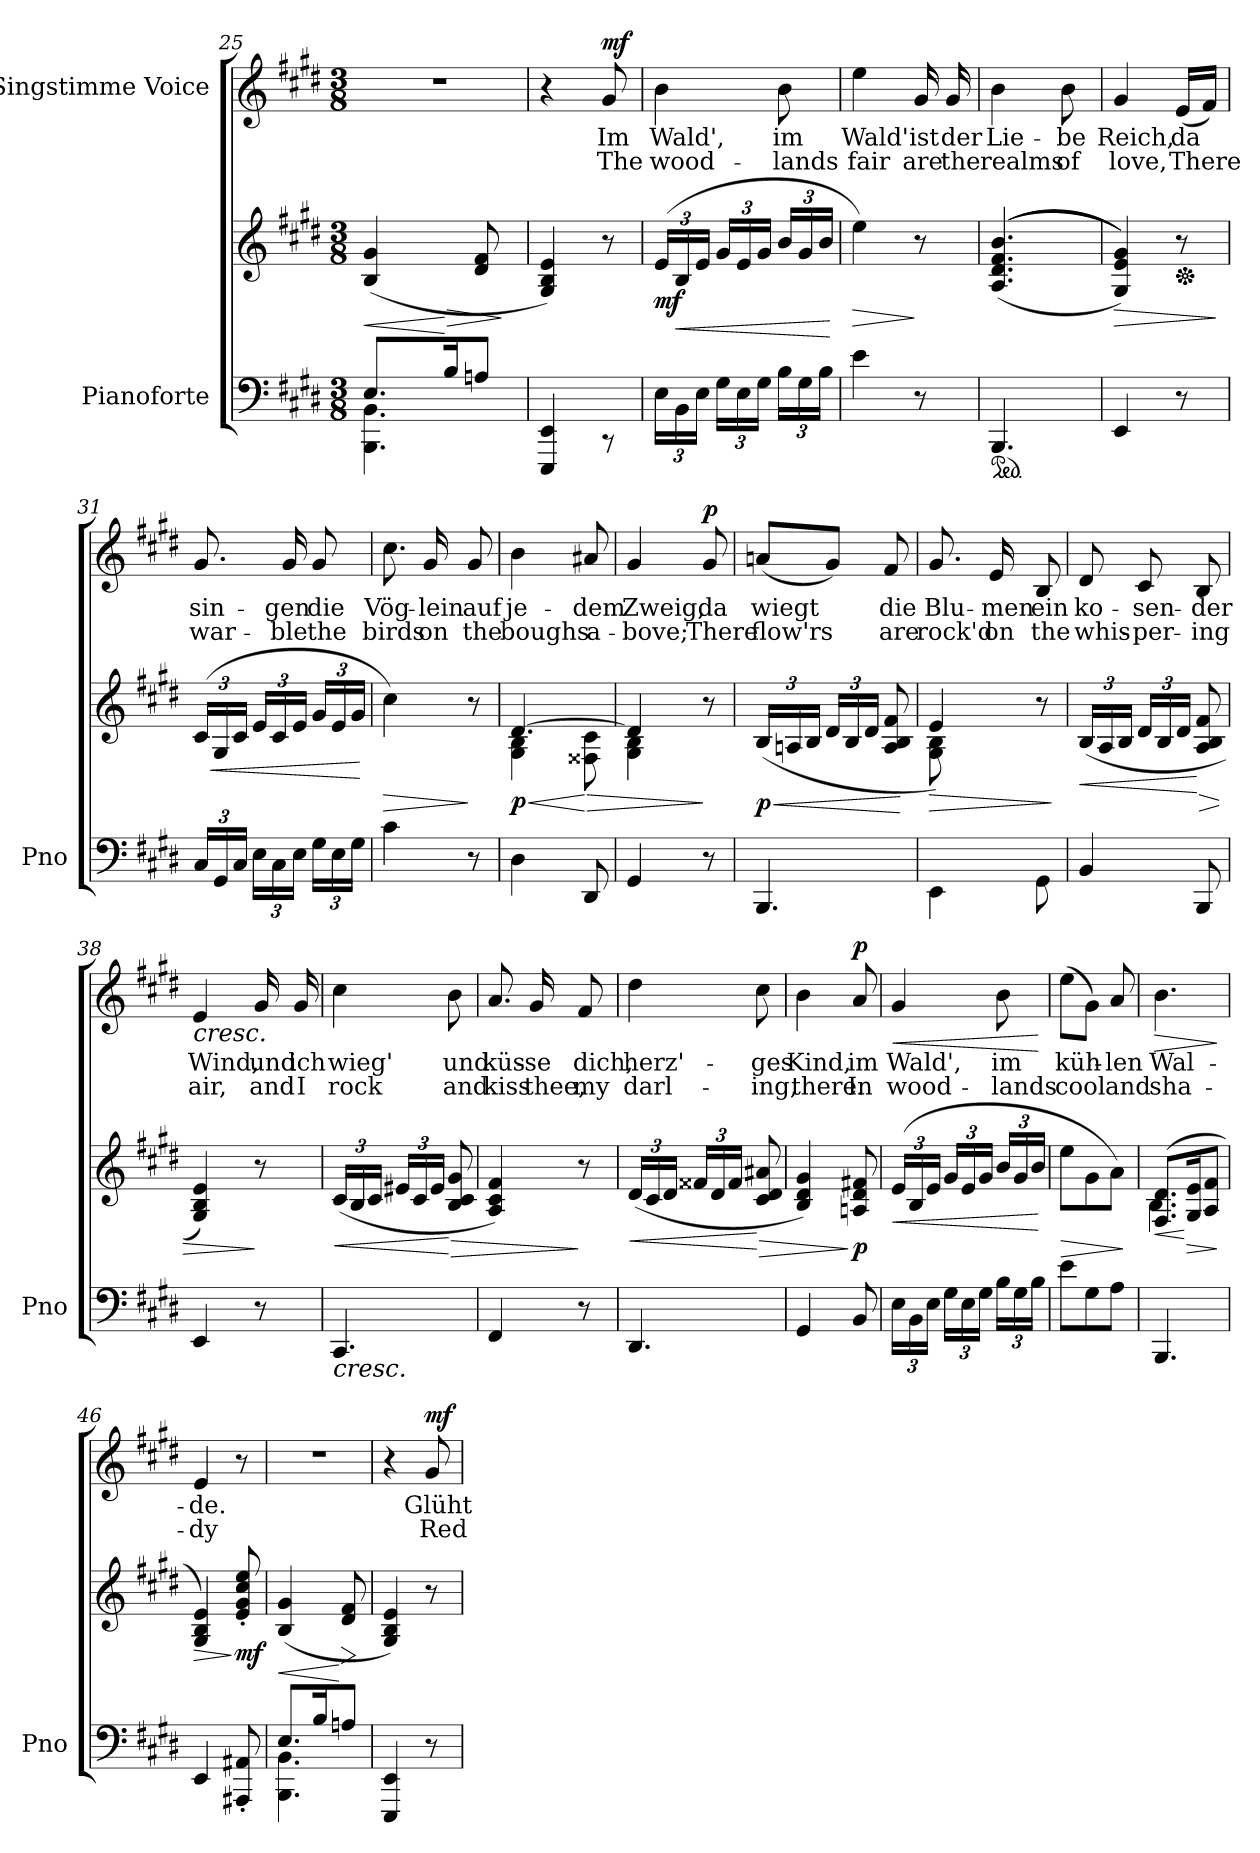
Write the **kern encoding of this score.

**kern	**kern	**dynam	**kern	**text	**text	**dynam
*part2	*part2	*part2	*part1	*part1	*part1	*part1
*staff3	*staff2	*staff2/3	*staff1	*staff1	*staff1	*staff1
*I"Pianoforte	*	*	*I"Singstimme Voice	*	*	*
*I'Pno	*	*	*	*	*	*
*clefF4	*clefG2	*	*clefG2	*	*	*
*k[f#c#g#d#]	*k[f#c#g#d#]	*	*k[f#c#g#d#]	*	*	*
*M3/8	*M3/8	*	*M3/8	*	*	*
=25	=25	=25	=25	=25	=25	=25
*^	*	*	*	*	*	*
!	!	!	!LO:HP:b	!	!	!	!
*	*	*^	*	*	*	*	*
8.E/L	4.BBB\ 4.BB\	(4B/ 4g#/	16ryy	<	4.r	.	.	.
.	.	.	16ryy	.	.	.	.	.
.	.	.	16ryy	.	.	.	.	.
!	!	!	!	!LO:HP:n=1:b	!	!	!	!
16B/K	.	.	16ryy	[ >	.	.	.	.
8An/J	.	8d#/ 8f#/	16ryy	.	.	.	.	.
.	.	.	16ryy	]	.	.	.	.
*	*	*v	*v	*	*	*	*	*
!!LO:PB:g=z
=26	=26	=26	=26	=26	=26	=26	=26
4.ryy	4EEE/ 4EE/	4G#/ 4B/ 4e/)	.	4r	.	.	.
!	!	!	!	!	!LO:LY:b	!LO:LY:b	!LO:DY:b
.	8r	8r	.	8g#/	Im	The	mf
*v	*v	*	*	*	*	*	*
=27	=27	=27	=27	=27	=27	=27
*Xbrackettup	*Xbrackettup	*	*	*	*	*
*^	*	*	*	*	*	*
!	!	!	!LO:DY:b	!	!LO:LY:b	!LO:LY:b	!
*v	*v	*	*	*	*	*	*
24E\LL	(24e/LL	mf	4b\	Wald',	wood-	.
!	!	!LO:HP:b	!	!	!	!
24BB\	24B/	<	.	.	.	.
24E\JJ	24e/JJ	.	.	.	.	.
24G#\LL	24g#/LL	.	.	.	.	.
24E\	24e/	.	.	.	.	.
24G#\JJ	24g#/JJ	.	.	.	.	.
!	!	!	!	!LO:LY:b	!LO:LY:b	!
24B\LL	24b/LL	.	8b\	im	-lands	.
24G#\	24g#/	.	.	.	.	.
24B\JJ	24b/JJ	.	.	.	.	.
.	.	[	.	.	.	.
=28	=28	=28	=28	=28	=28	=28
!	!	!LO:HP:b	!	!LO:LY:b	!LO:LY:b	!
4e\	4ee\)	>	4ee\	Wald'	fair	.
!	!	!	!	!LO:LY:b	!LO:LY:b	!
8r	8r	]	16g#/	ist	are	.
!	!	!	!	!LO:LY:b	!LO:LY:b	!
.	.	.	16g#/	der	the	.
=29	=29	=29	=29	=29	=29	=29
*ped	*	*	*	*	*	*
!	!	!	!	!LO:LY:b	!LO:LY:b	!
4.BBB/	((((4.A/ 4.d#/ 4.f#/ 4.b/	.	4b\	Lie-	realms	.
!	!	!	!	!LO:LY:b	!LO:LY:b	!
.	.	.	8b\	-be	of	.
=30	=30	=30	=30	=30	=30	=30
!	!	!LO:HP:b	!	!LO:LY:b	!LO:LY:b	!
4EE/	4G#/ 4e/ 4g#/))))	>	4g#/	Reich,	love,	.
*	*Xped	*	*	*	*	*
!	!	!	!	!LO:LY:b	!LO:LY:b	!
8r	8r	.	(16e/LL	da	There	.
.	.	.	16f#/JJ)	.	.	.
.	.	]	.	.	.	.
!!LO:PB:g=z
=31	=31	=31	=31	=31	=31	=31
!	!	!	!	!LO:LY:b	!LO:LY:b	!
24C#/LL	(24c#/LL	.	8.g#/	sin-	war-	.
!	!	!LO:HP:b	!	!	!	!
24GG#/	24G#/	<	.	.	.	.
24C#/JJ	24c#/JJ	.	.	.	.	.
24E\LL	24e/LL	.	.	.	.	.
24C#\	24c#/	.	.	.	.	.
!	!	!	!	!LO:LY:b	!LO:LY:b	!
.	.	.	16g#/	-gen	-ble	.
24E\JJ	24e/JJ	.	.	.	.	.
!	!	!	!	!LO:LY:b	!LO:LY:b	!
24G#\LL	24g#/LL	.	8g#/	die	the	.
24E\	24e/	.	.	.	.	.
24G#\JJ	24g#/JJ	.	.	.	.	.
.	.	[	.	.	.	.
=32	=32	=32	=32	=32	=32	=32
!	!	!LO:HP:b	!	!LO:LY:b	!LO:LY:b	!
4c#\	4cc#\)	>	8.cc#\	Vög-	birds	.
!	!	!	!	!LO:LY:b	!LO:LY:b	!
.	.	.	16g#/	-lein	on	.
!	!	!	!	!LO:LY:b	!LO:LY:b	!
8r	8r	]	8g#/	auf	the	.
=33	=33	=33	=33	=33	=33	=33
!	!	!LO:HP:b	!	!LO:LY:b	!LO:LY:b	!
*	*^	*	*	*	*	*
!	!	!	!LO:DY:n=1:b	!	!	!	!
4D#\	[4.d#/	4G#\ 4B\	< p	4b\	je-	boughs	.
!	!	!	!LO:HP:n=1:b	!	!LO:LY:b	!LO:LY:b	!
8DD#/	.	8F##X\ 8c#\	[ >	8a#X/	-dem	a-	.
=34	=34	=34	=34	=34	=34	=34	=34
!	!	!	!	!	!LO:LY:b	!LO:LY:b	!
4GG#/	4d#/]	4G#\ 4B\	.	4g#/	Zweig,	-bove;	.
!	!	!	!	!	!LO:LY:b	!LO:LY:b	!LO:DY:b
8r	8r	8ryy	]	8g#/	da	There	p
=35	=35	=35	=35	=35	=35	=35	=35
!	!	!	!LO:HP:b	!	!LO:LY:b	!LO:LY:b	!
!	!	!	!LO:DY:n=1:b	!	!	!	!
*	*v	*v	*	*	*	*	*
4.BBB/	(24B/LL	< p	(8an/L	wiegt	flow'rs	.
.	24An/	.	.	.	.	.
.	24B/JJ	.	.	.	.	.
.	24d#/LL	.	8g#/J)	.	.	.
.	24B/	.	.	.	.	.
.	24d#/JJ	.	.	.	.	.
!	!	!	!	!LO:LY:b	!LO:LY:b	!
.	8A/ 8B/ 8f#/	.	8f#/	die	are	.
.	.	[	.	.	.	.
!!LO:LB:g=z
=36	=36	=36	=36	=36	=36	=36
*^	*^	*	*	*	*	*
!	!	!	!	!LO:HP:b	!	!LO:LY:b	!LO:LY:b	!
8ryy	4EE\	4e/)	(8G#\ 8B\L	>	8.g#/	Blu-	rock'd	.
8E/	.	.	4ryy	.	.	.	.	.
!	!	!	!	!	!	!LO:LY:b	!LO:LY:b	!
.	.	.	.	.	16e/	-men	on	.
!	!	!	!	!	!	!LO:LY:b	!LO:LY:b	!
8BB/J)	8GG#\	8r	.	.	8B/	ein	the	.
*v	*v	*	*	*	*	*	*	*
*	*v	*v	*	*	*	*	*
.	.	]	.	.	.	.
=37	=37	=37	=37	=37	=37	=37
!	!	!LO:HP:b	!	!LO:LY:b	!LO:LY:b	!
4BB/	(24B/LL	<	8d#/	ko-	whis-	.
.	24A/	.	.	.	.	.
.	24B/JJ	.	.	.	.	.
!	!	!	!	!LO:LY:b	!LO:LY:b	!
.	24d#/LL	.	8c#/	-sen-	-per-	.
.	24B/	.	.	.	.	.
.	24d#/JJ	.	.	.	.	.
!	!	!LO:HP:n=1:b	!	!LO:LY:b	!LO:LY:b	!
8BBB/	8A/ 8B/ 8f#/	[ >	8B/	-der	-ing	.
=38	=38	=38	=38	=38	=38	=38
!	!	!	!LO:TX:b:i:t=cresc.	!	!	!
!	!	!	!	!LO:LY:b	!LO:LY:b	!
4EE/	4G#/ 4B/ 4e/)	.	4e/	Wind,	air,	.
!	!	!	!	!LO:LY:b	!LO:LY:b	!
8r	8r	]	16g#/	und	and	.
!	!	!	!	!LO:LY:b	!LO:LY:b	!
.	.	.	16g#/	ich	I	.
=39	=39	=39	=39	=39	=39	=39
!LO:TX:b:i:t=cresc.	!	!	!	!	!	!
!	!	!LO:HP:b	!	!LO:LY:b	!LO:LY:b	!
4.CC#/	(24c#/LL	<	4cc#\	wieg'	rock	.
.	24B/	.	.	.	.	.
.	24c#/JJ	.	.	.	.	.
.	24e#X/LL	.	.	.	.	.
.	24c#/	.	.	.	.	.
.	24e#/JJ	.	.	.	.	.
!	!	!LO:HP:n=1:b	!	!LO:LY:b	!LO:LY:b	!
.	8B/ 8c#/ 8g#/	[ >	8b\	und	and	.
=40	=40	=40	=40	=40	=40	=40
!	!	!	!	!LO:LY:b	!LO:LY:b	!
4FF#/	4A/ 4c#/ 4f#/)	.	8.a/	küs-	kiss	.
!	!	!	!	!LO:LY:b	!LO:LY:b	!
.	.	.	16g#/	-se	thee,	.
!	!	!	!	!LO:LY:b	!LO:LY:b	!
8r	8r	]	8f#/	dich,	my	.
!!LO:LB:g=z
=41	=41	=41	=41	=41	=41	=41
!	!	!LO:HP:b	!	!LO:LY:b	!LO:LY:b	!
4.DD#/	(24d#/LL	<	4dd#\	herz'-	darl-	.
.	24c#/	.	.	.	.	.
.	24d#/JJ	.	.	.	.	.
.	24f##X/LL	.	.	.	.	.
.	24d#/	.	.	.	.	.
.	24f##/JJ	.	.	.	.	.
!	!	!LO:HP:n=1:b	!	!LO:LY:b	!LO:LY:b	!
.	8c#/ 8d#/ 8a#X/	[ >	8cc#\	-ges	-ing,	.
=42	=42	=42	=42	=42	=42	=42
!	!	!	!	!LO:LY:b	!LO:LY:b	!
4GG#/	4B/ 4d#/ 4g#/)	.	4b\	Kind,	there.	.
!	!	!LO:DY:n=1:b	!	!LO:LY:b	!LO:LY:b	!LO:DY:b
8BB/	8An/ 8d#/ 8f#X/	] p	8a/	im	In	p
=43	=43	=43	=43	=43	=43	=43
!	!	!LO:HP:b	!	!LO:LY:b	!LO:LY:b	!LO:HP:b
24E\LL	(24e/LL	<	4g#/	Wald',	wood-	<
24BB\	24B/	.	.	.	.	.
24E\JJ	24e/JJ	.	.	.	.	.
24G#\LL	24g#/LL	.	.	.	.	.
24E\	24e/	.	.	.	.	.
24G#\JJ	24g#/JJ	.	.	.	.	.
!	!	!	!	!LO:LY:b	!LO:LY:b	!
24B\LL	24b/LL	.	8b\	im	-lands	.
24G#\	24g#/	.	.	.	.	.
24B\JJ	24b/JJ	.	.	.	.	.
.	.	[	.	.	.	[
=44	=44	=44	=44	=44	=44	=44
!	!	!LO:HP:b	!	!LO:LY:b	!LO:LY:b	!
8e\L	8ee\L	>	(8ee\L	küh-	cool	.
8G#\	8g#\	.	8g#\J)	.	.	.
!	!	!	!	!LO:LY:b	!LO:LY:b	!
8A\J	8a\J)	.	8a/	-len	and	.
.	.	]	.	.	.	.
=45	=45	=45	=45	=45	=45	=45
!	!	!LO:HP:b	!	!LO:LY:b	!LO:LY:b	!LO:HP:b
*	*^	*	*	*	*	*
4.BBB/	(8.F#/ 8.d#/L	4.B\	<	4.b\	Wal-	sha-	>
!	!	!	!LO:HP:n=1:b	!	!	!	!
.	16G#/ 16e/K	.	[ >	.	.	.	.
.	8A/ 8f#/J	.	.	.	.	.	.
*	*v	*v	*	*	*	*	*
.	.	]	.	.	.	]
!!LO:PB:g=z
=46	=46	=46	=46	=46	=46	=46
!	!	!LO:HP:b	!	!LO:LY:b	!LO:LY:b	!
4EE/	4G#/ 4B/ 4e/)	>	4e/	-de.	-dy	.
!	!	!LO:DY:n=1:b	!	!	!	!
8AAA#X/' 8AA#X/'	8e/' 8g#/' 8cc#/' 8ee/'	] mf	8r	.	.	.
=47	=47	=47	=47	=47	=47	=47
*^	*	*	*	*	*	*
!	!	!	!LO:HP:b	!	!	!	!
8.E/L	4.BBB\ 4.BB\	(4B/ 4g#/	<	4.r	.	.	.
16B/K	.	.	.	.	.	.	.
!	!	!	!LO:HP:n=1:b	!	!	!	!
8An/J	.	8d#/ 8f#/	[ >	.	.	.	.
*v	*v	*	*	*	*	*	*
.	.	]	.	.	.	.
=48	=48	=48	=48	=48	=48	=48
4EEE/ 4EE/	4G#/ 4B/ 4e/)	.	4r	.	.	.
!	!	!	!	!LO:LY:b	!LO:LY:b	!LO:DY:b
8r	8r	.	8g#/	Glüht	Red	mf
=	=	=	=	=	=	=
*-	*-	*-	*-	*-	*-	*-
